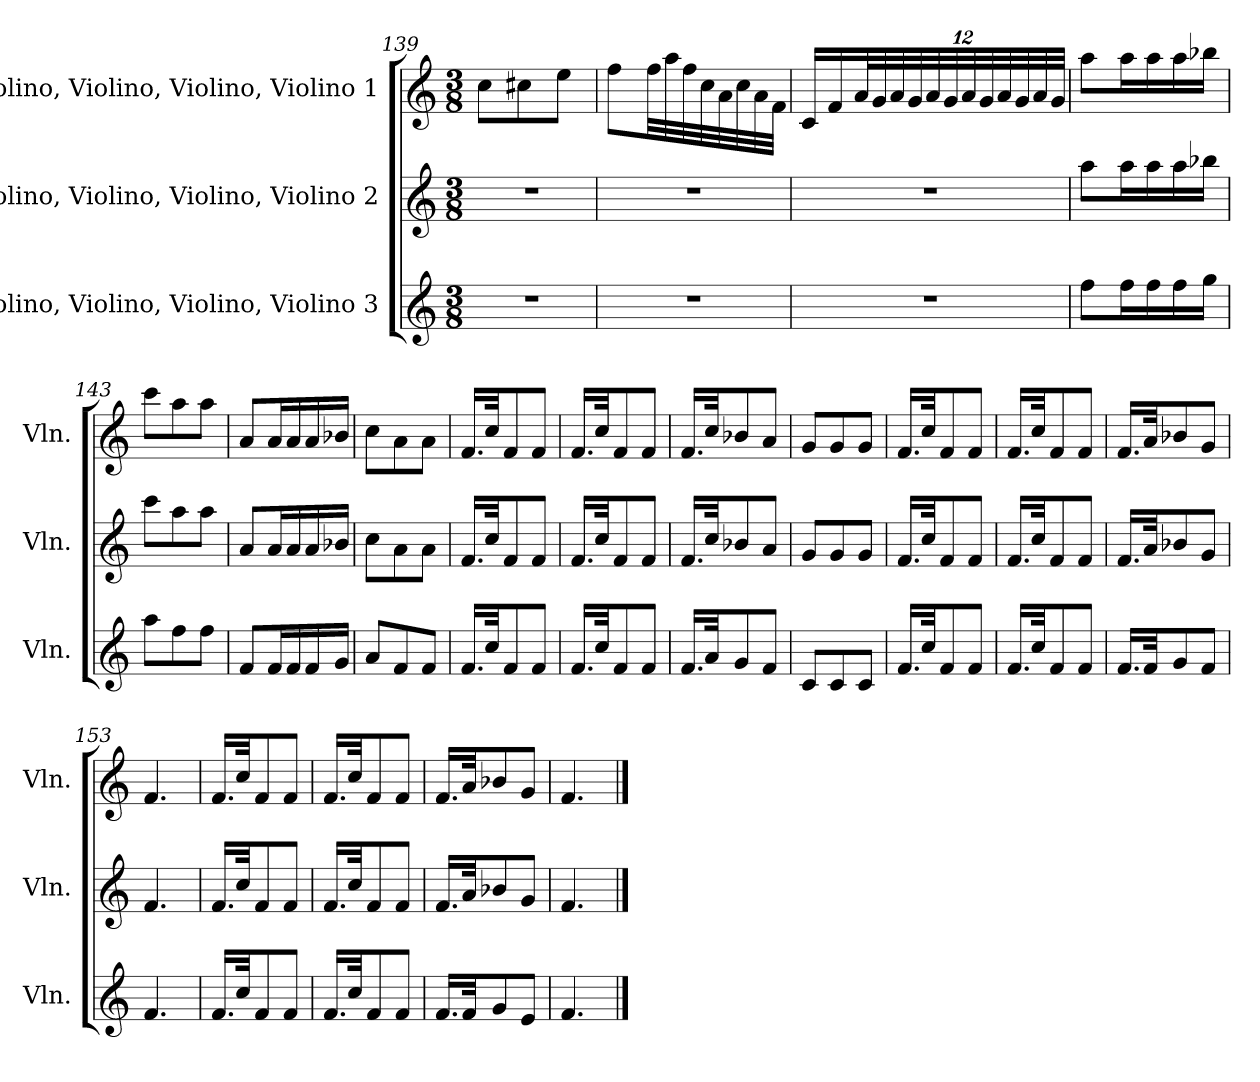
**kern	**kern	**kern
*part3	*part2	*part1
*staff3	*staff2	*staff1
*I"Violino, Violino, Violino, Violino 3	*I"Violino, Violino, Violino, Violino 2	*I"Violino, Violino, Violino, Violino 1
*I'Vln.	*I'Vln.	*I'Vln.
*clefG2	*clefG2	*clefG2
*k[]	*k[]	*k[]
*M3/8	*M3/8	*M3/8
=139	=139	=139
4.r	4.r	8cc\L
.	.	8cc#X\
.	.	8ee\J
=140	=140	=140
4.r	4.r	8ff\L
.	.	32ff\LL
.	.	32aa\
.	.	32ff\
.	.	32cc\
.	.	32a\
.	.	32cc\
.	.	32a\
.	.	32f\JJJ
!!LO:LB:g=z
=141	=141	=141
4.r	4.r	16c/LL
.	.	16f/
*	*	*Xbrackettup
.	.	48a/L
.	.	48g/
.	.	48a/
.	.	48g/
.	.	48a/
.	.	48g/
.	.	48a/
.	.	48g/
.	.	48a/
.	.	48g/
.	.	48a/
.	.	48g/JJJ
=142	=142	=142
8ff\L	8aa\L	8aa\L
16ff\L	16aa\L	16aa\L
16ff\	16aa\	16aa\
16ff\	16aa\	16aa\
16gg\JJ	16bb-X\JJ	16bb-X\JJ
=143	=143	=143
8aa\L	8ccc\L	8ccc\L
8ff\	8aa\	8aa\
8ff\J	8aa\J	8aa\J
=144	=144	=144
8f/L	8a/L	8a/L
16f/L	16a/L	16a/L
16f/	16a/	16a/
16f/	16a/	16a/
16g/JJ	16b-X/JJ	16b-X/JJ
=145	=145	=145
8a/L	8cc\L	8cc\L
8f/	8a\	8a\
8f/J	8a\J	8a\J
!!LO:LB:g=z
=146	=146	=146
16.f/LL	16.f/LL	16.f/LL
32cc/JK	32cc/JK	32cc/JK
8f/	8f/	8f/
8f/J	8f/J	8f/J
=147	=147	=147
16.f/LL	16.f/LL	16.f/LL
32cc/JK	32cc/JK	32cc/JK
8f/	8f/	8f/
8f/J	8f/J	8f/J
=148	=148	=148
16.f/LL	16.f/LL	16.f/LL
32a/JK	32cc/JK	32cc/JK
8g/	8b-X/	8b-X/
8f/J	8a/J	8a/J
=149	=149	=149
8c/L	8g/L	8g/L
8c/	8g/	8g/
8c/J	8g/J	8g/J
=150	=150	=150
16.f/LL	16.f/LL	16.f/LL
32cc/JK	32cc/JK	32cc/JK
8f/	8f/	8f/
8f/J	8f/J	8f/J
=151	=151	=151
16.f/LL	16.f/LL	16.f/LL
32cc/JK	32cc/JK	32cc/JK
8f/	8f/	8f/
8f/J	8f/J	8f/J
=152	=152	=152
16.f/LL	16.f/LL	16.f/LL
32f/JK	32a/JK	32a/JK
8g/	8b-X/	8b-X/
8f/J	8g/J	8g/J
=153	=153	=153
4.f/	4.f/	4.f/
!!LO:PB:g=z
=154	=154	=154
16.f/LL	16.f/LL	16.f/LL
32cc/JK	32cc/JK	32cc/JK
8f/	8f/	8f/
8f/J	8f/J	8f/J
=155	=155	=155
16.f/LL	16.f/LL	16.f/LL
32cc/JK	32cc/JK	32cc/JK
8f/	8f/	8f/
8f/J	8f/J	8f/J
=156	=156	=156
16.f/LL	16.f/LL	16.f/LL
32f/JK	32a/JK	32a/JK
8g/	8b-X/	8b-X/
8e/J	8g/J	8g/J
=157	=157	=157
4.f/	4.f/	4.f/
==	==	==
*-	*-	*-
